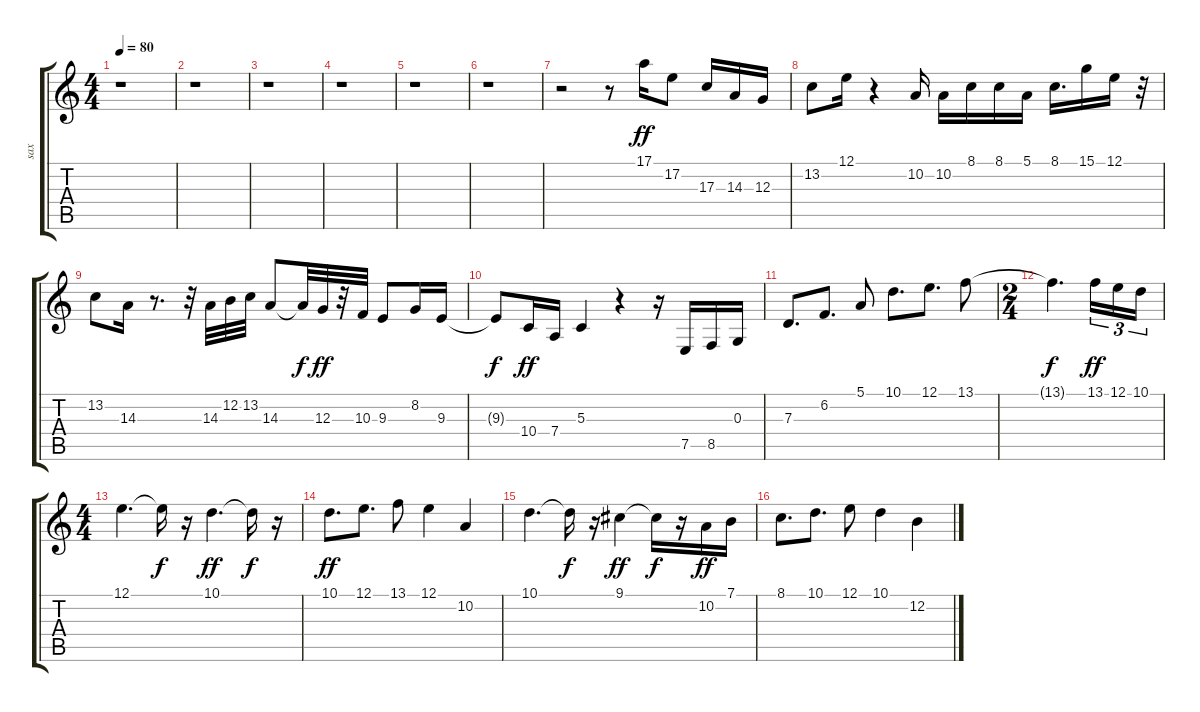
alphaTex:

\track ("sax" "sax") {instrument altosax}
\staff {score tabs}
\tuning (E4 B3 G3 D3 A2 E2) {hide}
\ts (4 4)
\tempo 80
\clef g2
\ks c
r.1{dy ff} |
r.1 |
r.1 |
r.1 |
r.1 |
r.1 |
r.2 r.8 17.1.16 17.2.8 17.3.16 14.3.16 12.3.16 |
13.2.8 12.1.16 r.4 10.2.16 10.2.16 8.1.16 8.1.16 5.1.16 8.1.16{d} 15.1.16 12.1.16 r.32 |
13.2.8 14.3.16 r.8{d} r.32 14.3.32 12.2.32 13.2.32 14.3.8 14.3{t}.32{dy f} 12.3.32{dy ff} r.32 10.3.32 9.3.8 8.2.16 9.3.16 |
9.3{t}.8{dy f} 10.4.16{dy ff} 7.4.16 5.3.4 r.4 r.16 7.5.16{volume 12} 8.5.16 0.3.16 |
7.3.8{d} 6.2.8{d} 5.1.8 10.1.8{d} 12.1.8{d} 13.1.8 |
\ts (2 4)
13.1{t}.4{d dy f} 13.1.16{tu (3 2) dy ff} 12.1.16{tu (3 2)} 10.1.16{tu (3 2)} |
\ts (4 4)
12.1.4{d} 12.1{t}.16{dy f} r.16 10.1.4{d dy ff} 10.1{t}.16{dy f} r.16 |
10.1.8{d dy ff} 12.1.8{d} 13.1.8 12.1.4 10.2.4 |
10.1.4{d} 10.1{t}.16{dy f} r.16 9.1.4{dy ff} 9.1{t}.16{dy f} r.16 10.2.16{dy ff} 7.1.16 |
8.1.8{d} 10.1.8{d} 12.1.8 10.1.4 12.2.4
